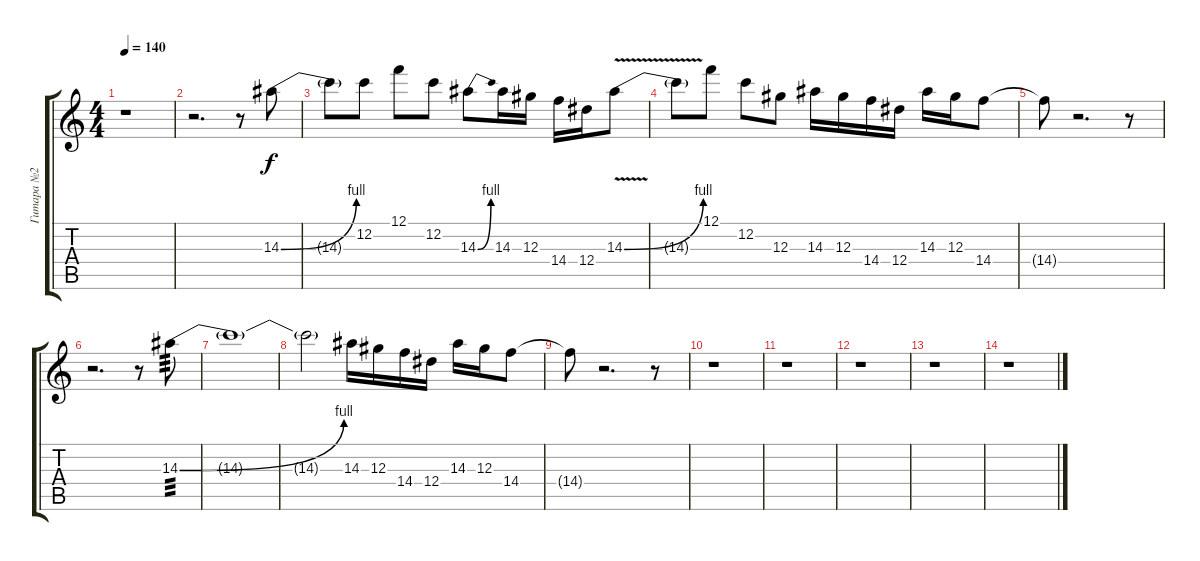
\track ("Гитара №2" "Гитара №2") {instrument overdrivenguitar}
\staff {score tabs}
\tuning (F4 C4 Ab3 Eb3 Bb2 F2) {hide}
\ts (4 4)
\tempo 140
\clef g2
\ks c
r.1{dy f} |
r.2{d} r.8 14.3{be (bend 0 0 60 4)}.8 |
14.3{t}.8 12.2.8 12.1.8 12.2.8 14.3{be (bend 0 0 60 4)}.8 14.3.16 12.3.16 14.4.16 12.4.16 14.3{be (bend 0 0 60 4) v}.8 |
14.3{t}.8 12.1.8 12.2.8 12.3.8 14.3.16 12.3.16 14.4.16 12.4.16 14.3.16 12.3.16 14.4.8 |
14.4{t}.8 r.2{d} r.8 |
r.2{d} r.8 14.3{be (bend 0 0 60 4)}.8{tp 3} |
14.3{t}.1 |
14.3{t}.2 14.3.16 12.3.16 14.4.16 12.4.16 14.3.16 12.3.16 14.4.8 |
14.4{t}.8 r.2{d} r.8 |
r.1 |
r.1 |
r.1 |
r.1 |
r.1
